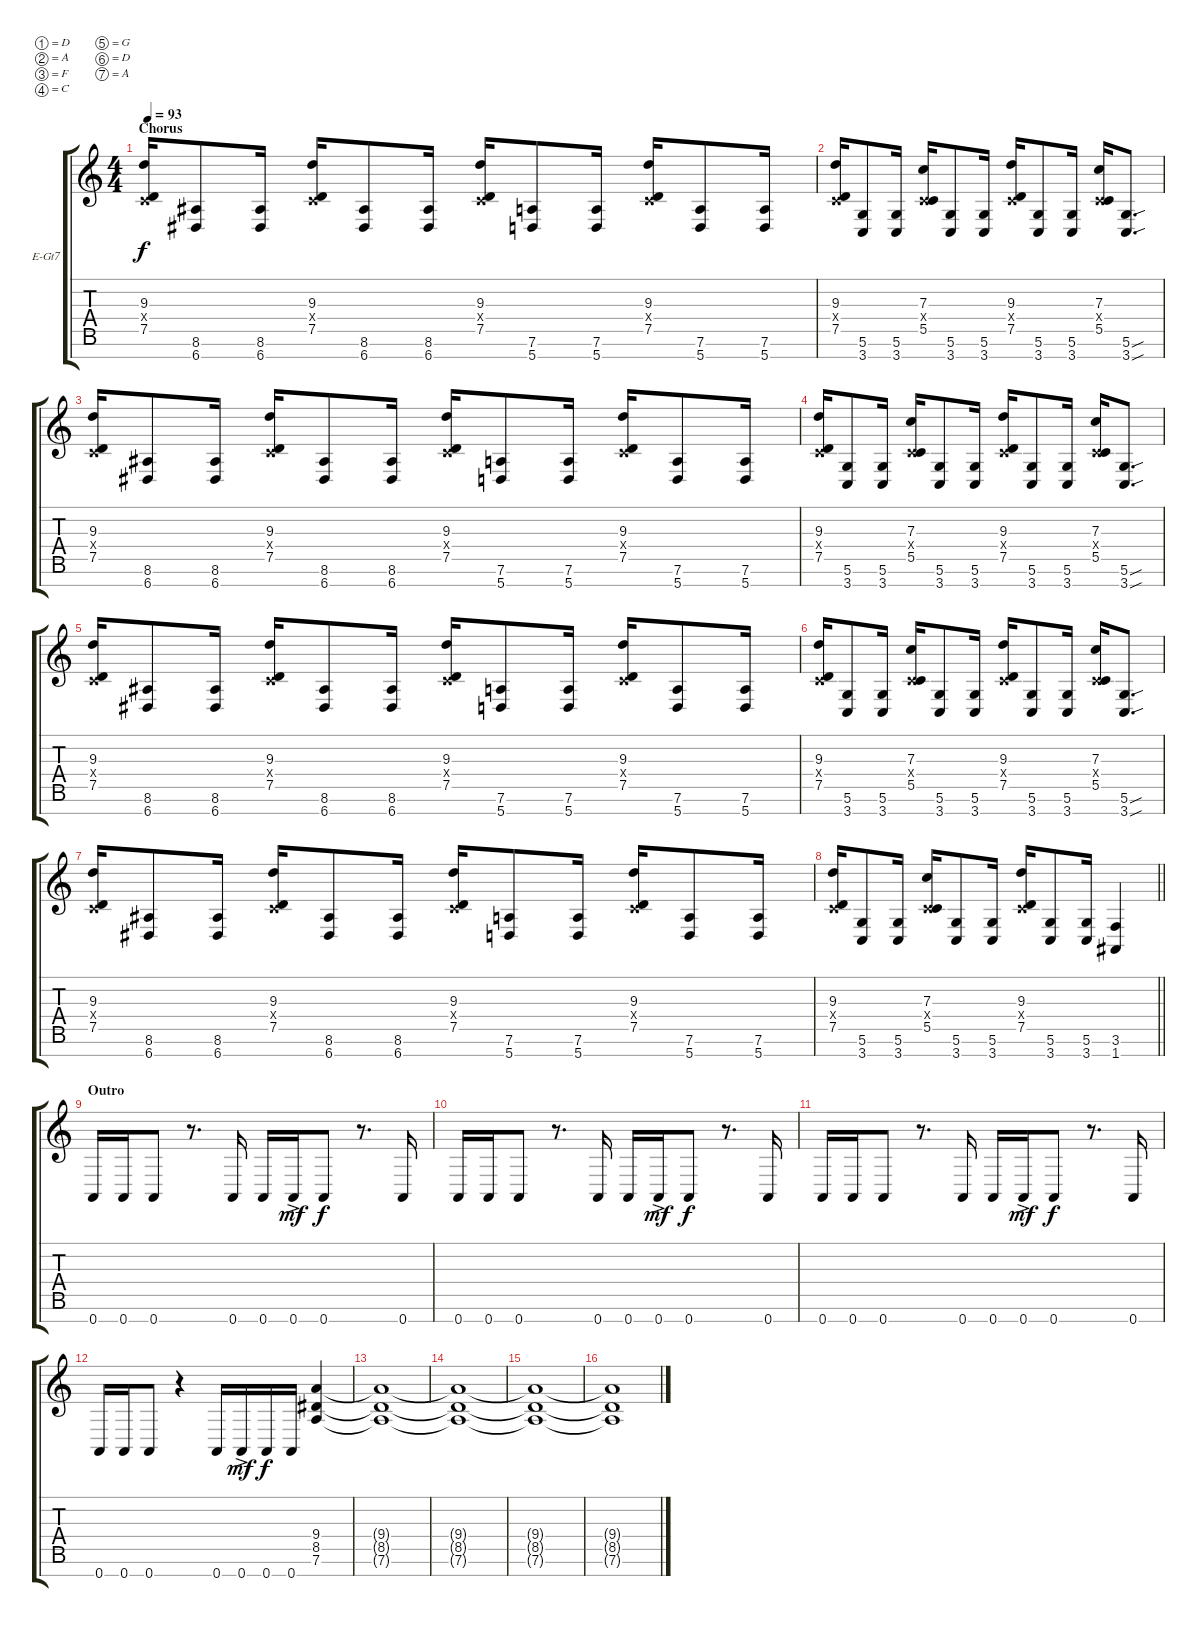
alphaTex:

\bracketExtendMode groupsimilarinstruments
\firstSystemTrackNameOrientation horizontal
\otherSystemsTrackNameOrientation horizontal
\track ("Electric Guitar 1" "E-Gt7") {instrument overdrivenguitar}
\staff {score tabs}
\tuning (D4 A3 F3 C3 G2 D2 A1)
\ts (4 4)
\section ("" "Chorus")
\tempo 93
\clef g2
\ks c
(9.3 0.4{x} 7.5).16{dy f} (8.6 6.7).8 (8.6 6.7).16 (9.3 0.4{x} 7.5).16 (8.6 6.7).8 (8.6 6.7).16 (9.3 0.4{x} 7.5).16 (7.6 5.7).8 (7.6 5.7).16 (9.3 0.4{x} 7.5).16 (7.6 5.7).8 (7.6 5.7).16 |
(9.3 0.4{x} 7.5).16 (5.6 3.7).8 (5.6 3.7).16 (7.3 0.4{x} 5.5).16 (5.6 3.7).8 (5.6 3.7).16 (9.3 0.4{x} 7.5).16 (5.6 3.7).8 (5.6 3.7).16 (7.3 0.4{x} 5.5).16 (5.6{sou} 3.7{sou}).8{d} |
(9.3 0.4{x} 7.5).16 (8.6 6.7).8 (8.6 6.7).16 (9.3 0.4{x} 7.5).16 (8.6 6.7).8 (8.6 6.7).16 (9.3 0.4{x} 7.5).16 (7.6 5.7).8 (7.6 5.7).16 (9.3 0.4{x} 7.5).16 (7.6 5.7).8 (7.6 5.7).16 |
(9.3 0.4{x} 7.5).16 (5.6 3.7).8 (5.6 3.7).16 (7.3 0.4{x} 5.5).16 (5.6 3.7).8 (5.6 3.7).16 (9.3 0.4{x} 7.5).16 (5.6 3.7).8 (5.6 3.7).16 (7.3 0.4{x} 5.5).16 (5.6{sou} 3.7{sou}).8{d} |
(9.3 0.4{x} 7.5).16 (8.6 6.7).8 (8.6 6.7).16 (9.3 0.4{x} 7.5).16 (8.6 6.7).8 (8.6 6.7).16 (9.3 0.4{x} 7.5).16 (7.6 5.7).8 (7.6 5.7).16 (9.3 0.4{x} 7.5).16 (7.6 5.7).8 (7.6 5.7).16 |
(9.3 0.4{x} 7.5).16 (5.6 3.7).8 (5.6 3.7).16 (7.3 0.4{x} 5.5).16 (5.6 3.7).8 (5.6 3.7).16 (9.3 0.4{x} 7.5).16 (5.6 3.7).8 (5.6 3.7).16 (7.3 0.4{x} 5.5).16 (5.6{sou} 3.7{sou}).8{d} |
(9.3 0.4{x} 7.5).16 (8.6 6.7).8 (8.6 6.7).16 (9.3 0.4{x} 7.5).16 (8.6 6.7).8 (8.6 6.7).16 (9.3 0.4{x} 7.5).16 (7.6 5.7).8 (7.6 5.7).16 (9.3 0.4{x} 7.5).16 (7.6 5.7).8 (7.6 5.7).16 |
\barLineRight lightlight
(9.3 0.4{x} 7.5).16 (5.6 3.7).8 (5.6 3.7).16 (7.3 0.4{x} 5.5).16 (5.6 3.7).8 (5.6 3.7).16 (9.3 0.4{x} 7.5).16 (5.6 3.7).8 (5.6 3.7).16 (3.6 1.7).4 |
\section ("" "Outro")
0.7.16 0.7.16 0.7.8 r.8{d} 0.7.16 0.7.16 0.7{ac}.16{dy mf} 0.7.8{dy f} r.8{d} 0.7.16 |
0.7.16 0.7.16 0.7.8 r.8{d} 0.7.16 0.7.16 0.7{ac}.16{dy mf} 0.7.8{dy f} r.8{d} 0.7.16 |
0.7.16 0.7.16 0.7.8 r.8{d} 0.7.16 0.7.16 0.7{ac}.16{dy mf} 0.7.8{dy f} r.8{d} 0.7.16 |
0.7.16 0.7.16 0.7.8 r.4 0.7.16 0.7{ac}.16{dy mf} 0.7.16{dy f} 0.7.16 (9.4 8.5 7.6).4 |
(9.4{t} 8.5{t} 7.6{t}).1 |
(9.4{t} 8.5{t} 7.6{t}).1 |
(9.4{t} 8.5{t} 7.6{t}).1 |
(9.4{t} 8.5{t} 7.6{t}).1
